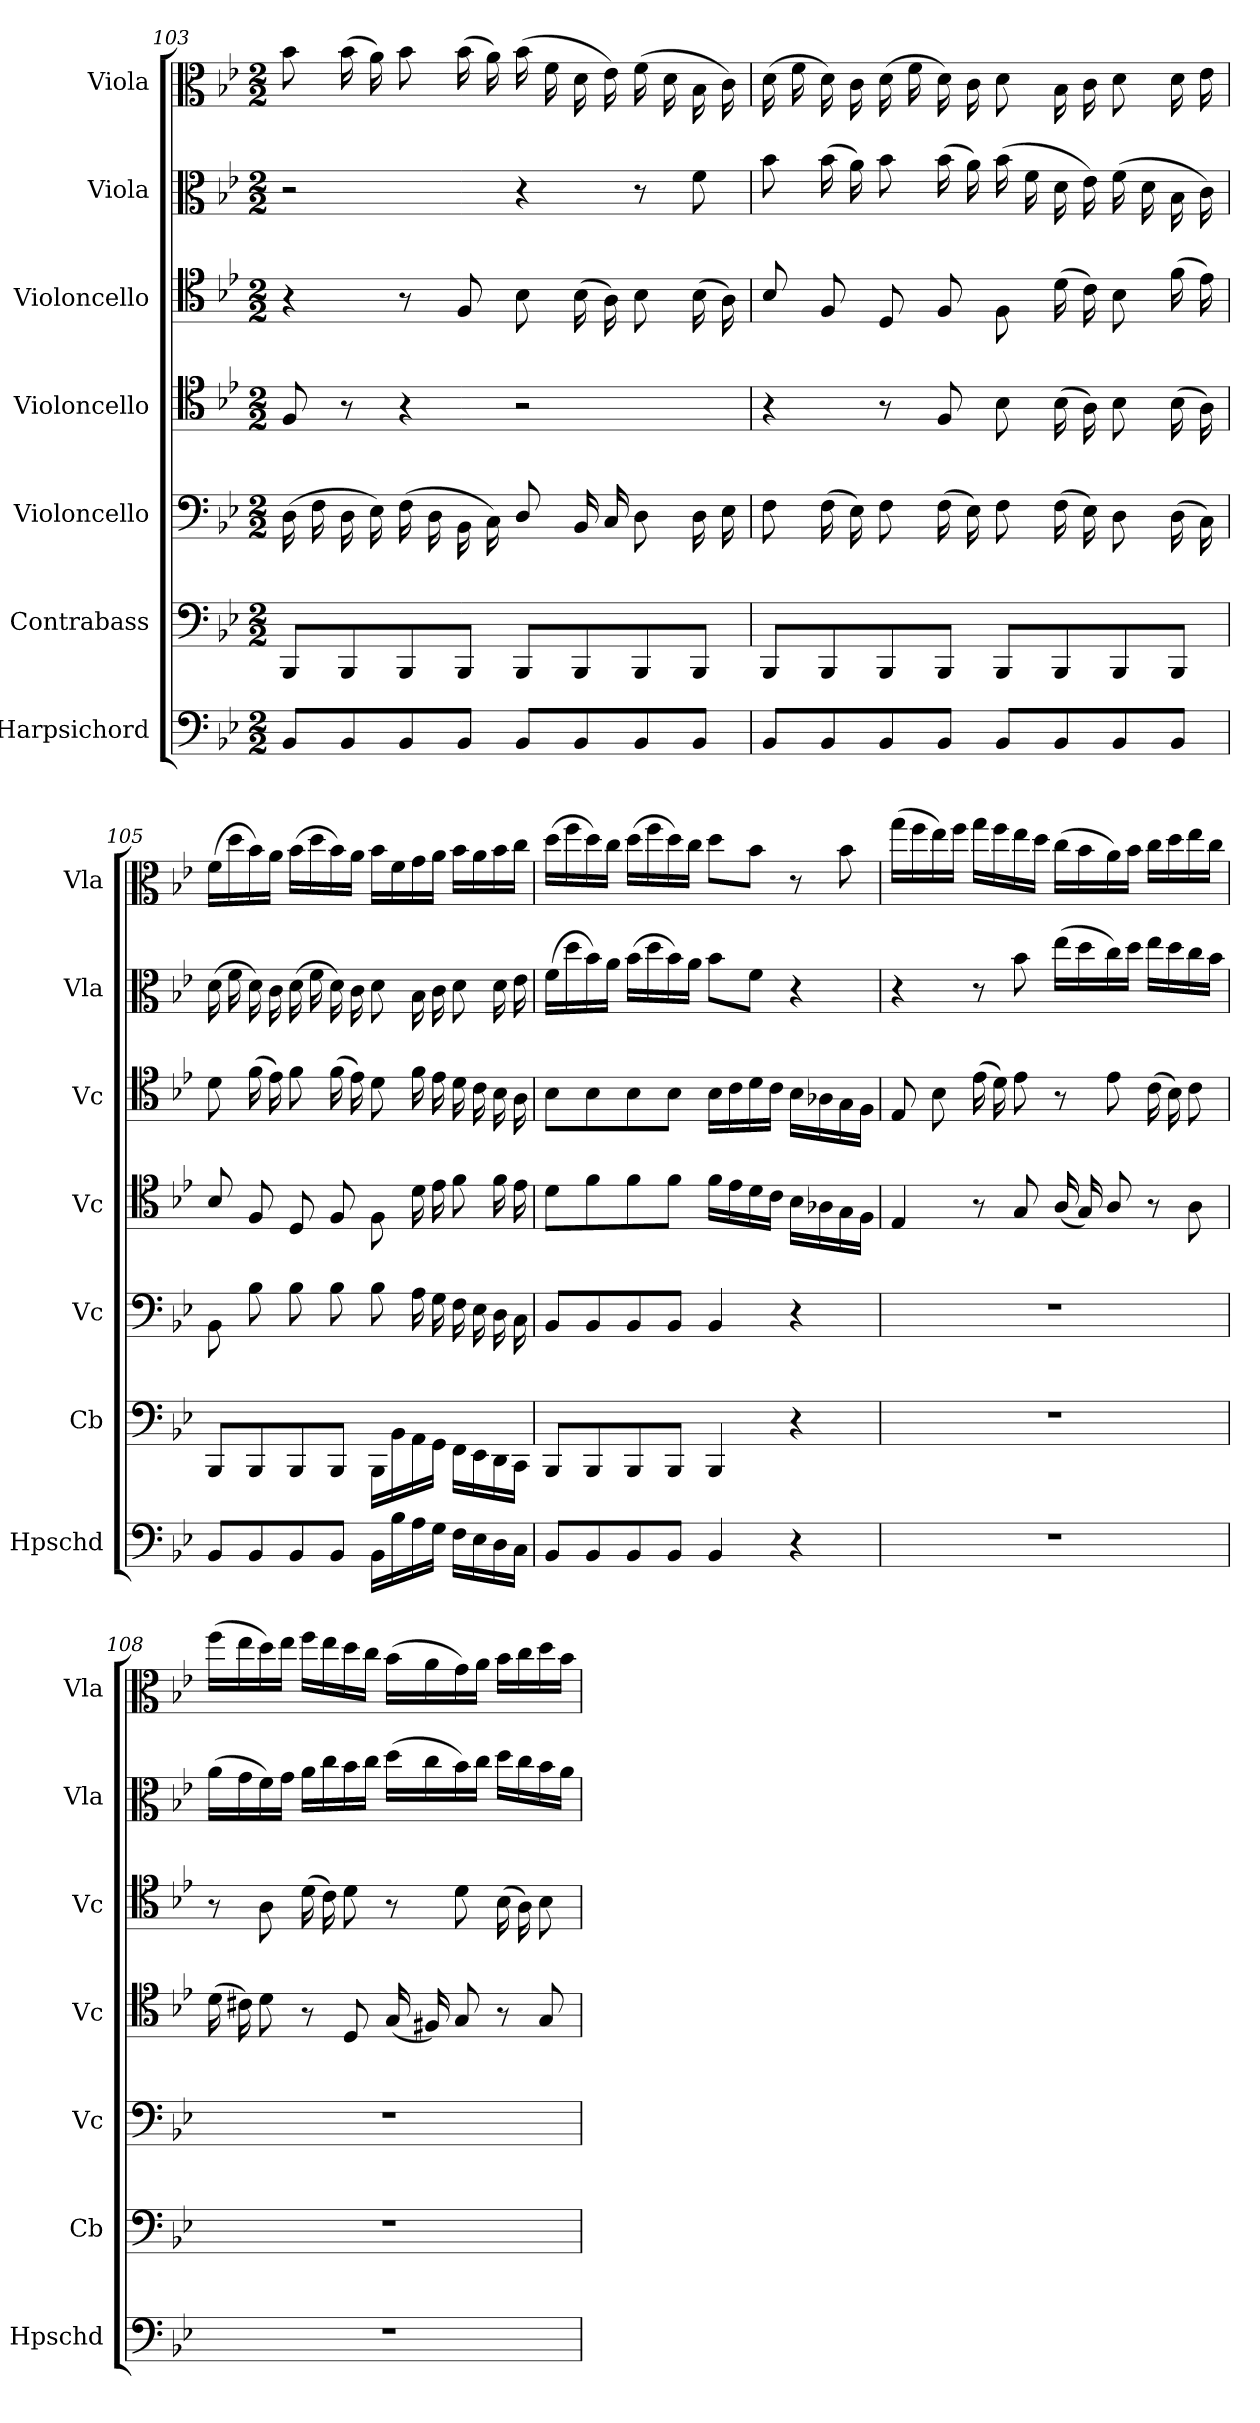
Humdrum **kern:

**kern	**kern	**kern	**kern	**kern	**kern	**kern
*part7	*part6	*part5	*part4	*part3	*part2	*part1
*staff7	*staff6	*staff5	*staff4	*staff3	*staff2	*staff1
*I"Harpsichord	*I"Contrabass	*I"Violoncello	*I"Violoncello	*I"Violoncello	*I"Viola	*I"Viola
*I'Hpschd	*I'Cb	*I'Vc	*I'Vc	*I'Vc	*I'Vla	*I'Vla
*clefF4	*clefF4	*clefF4	*clefC4	*clefC4	*clefC3	*clefC3
*	*ITrd7c12	*	*	*	*	*
*k[b-e-]	*k[b-e-]	*k[b-e-]	*k[b-e-]	*k[b-e-]	*k[b-e-]	*k[b-e-]
*B-:	*B-:	*B-:	*B-:	*B-:	*B-:	*B-:
*M2/2	*M2/2	*M2/2	*M2/2	*M2/2	*M2/2	*M2/2
=103	=103	=103	=103	=103	=103	=103
8BB-/L	8BBBB-/L	(16D\	8F/	4r	2r	8b-\
.	.	16F\	.	.	.	.
8BB-/	8BBBB-/	16D\	8r	.	.	(16b-\
.	.	16E-\)	.	.	.	16a\)
8BB-/	8BBBB-/	(16F\	4r	8r	.	8b-\
.	.	16D\	.	.	.	.
8BB-/J	8BBBB-/J	16BB-\	.	8F/	.	(16b-\
.	.	16C\)	.	.	.	16a\)
8BB-/L	8BBBB-/L	8D/	2r	8B-\	4r	(16b-\
.	.	.	.	.	.	16f\
8BB-/	8BBBB-/	16BB-/	.	(16B-\	.	16d\
.	.	16C/	.	16A\)	.	16e-\)
8BB-/	8BBBB-/	8D\	.	8B-\	8r	(16f\
.	.	.	.	.	.	16d\
8BB-/J	8BBBB-/J	16D\	.	(16B-\	8f\	16B-\
.	.	16E-\	.	16A\)	.	16c\)
=104	=104	=104	=104	=104	=104	=104
8BB-/L	8BBBB-/L	8F\	4r	8B-/	8b-\	(16d\
.	.	.	.	.	.	16f\
8BB-/	8BBBB-/	(16F\	.	8F/	(16b-\	16d\)
.	.	16E-\)	.	.	16a\)	16c\
8BB-/	8BBBB-/	8F\	8r	8D/	8b-\	(16d\
.	.	.	.	.	.	16f\
8BB-/J	8BBBB-/J	(16F\	8F/	8F/	(16b-\	16d\)
.	.	16E-\)	.	.	16a\)	16c\
8BB-/L	8BBBB-/L	8F\	8B-\	8F\	(16b-\	8d\
.	.	.	.	.	16f\	.
8BB-/	8BBBB-/	(16F\	(16B-\	(16d\	16d\	16B-\
.	.	16E-\)	16A\)	16c\)	16e-\)	16c\
8BB-/	8BBBB-/	8D\	8B-\	8B-\	(16f\	8d\
.	.	.	.	.	16d\	.
8BB-/J	8BBBB-/J	(16D\	(16B-\	(16f\	16B-\	16d\
.	.	16C\)	16A\)	16e-\)	16c\)	16e-\
=105	=105	=105	=105	=105	=105	=105
8BB-/L	8BBBB-/L	8BB-\	8B-/	8d\	(16d\	(16f\LL
.	.	.	.	.	16f\	16dd\
8BB-/	8BBBB-/	8B-\	8F/	(16f\	16d\)	16b-\)
.	.	.	.	16e-\)	16c\	16a\JJ
8BB-/	8BBBB-/	8B-\	8D/	8f\	(16d\	(16b-\LL
.	.	.	.	.	16f\	16dd\
8BB-/J	8BBBB-/J	8B-\	8F/	(16f\	16d\)	16b-\)
.	.	.	.	16e-\)	16c\	16a\JJ
16BB-\LL	16BBBB-\LL	8B-\	8F\	8d\	8d\	16b-\LL
16B-\	16BBB-\	.	.	.	.	16f\
16A\	16AAA\	16A\	16d\	16f\	16B-\	16g\
16G\JJ	16GGG\JJ	16G\	16e-\	16e-\	16c\	16a\JJ
16F\LL	16FFF\LL	16F\	8f\	16d\	8d\	16b-\LL
16E-\	16EEE-\	16E-\	.	16c\	.	16a\
16D\	16DDD\	16D\	16f\	16B-\	16d\	16b-\
16C\JJ	16CCC\JJ	16C\	16e-\	16A\	16e-\	16cc\JJ
=106	=106	=106	=106	=106	=106	=106
8BB-/L	8BBBB-/L	8BB-/L	8d\L	8B-\L	(16f\LL	(16dd\LL
.	.	.	.	.	16dd\	16ff\
8BB-/	8BBBB-/	8BB-/	8f\	8B-\	16b-\)	16dd\)
.	.	.	.	.	16a\JJ	16cc\JJ
8BB-/	8BBBB-/	8BB-/	8f\	8B-\	(16b-\LL	(16dd\LL
.	.	.	.	.	16dd\	16ff\
8BB-/J	8BBBB-/J	8BB-/J	8f\J	8B-\J	16b-\)	16dd\)
.	.	.	.	.	16a\JJ	16cc\JJ
4BB-/	4BBBB-/	4BB-/	16f\LL	16B-\LL	8b-\L	8dd\L
.	.	.	16e-\	16c\	.	.
.	.	.	16d\	16d\	8f\J	8b-\J
.	.	.	16c\JJ	16c\JJ	.	.
4r	4r	4r	16B-\LL	16B-\LL	4r	8r
.	.	.	16A-X\	16A-X\	.	.
.	.	.	16G\	16G\	.	8b-\
.	.	.	16F\JJ	16F\JJ	.	.
=107	=107	=107	=107	=107	=107	=107
1r	1r	1r	4E-/	8E-/	4r	(16gg\LL
.	.	.	.	.	.	16ff\
.	.	.	.	8B-\	.	16ee-\)
.	.	.	.	.	.	16ff\JJ
.	.	.	8r	(16e-\	8r	16gg\LL
.	.	.	.	16d\)	.	16ff\
.	.	.	8G/	8e-\	8b-\	16ee-\
.	.	.	.	.	.	16dd\JJ
.	.	.	(16A/	8r	(16ee-\LL	(16cc\LL
.	.	.	16G/)	.	16dd\	16b-\
.	.	.	8A/	8e-\	16cc\)	16a\)
.	.	.	.	.	16dd\JJ	16b-\JJ
.	.	.	8r	(16c\	16ee-\LL	16cc\LL
.	.	.	.	16B-\)	16dd\	16dd\
.	.	.	8A\	8c\	16cc\	16ee-\
.	.	.	.	.	16b-\JJ	16cc\JJ
=108	=108	=108	=108	=108	=108	=108
1r	1r	1r	(16d\	8r	(16a\LL	(16ff\LL
.	.	.	16c#X\)	.	16g\	16ee-\
.	.	.	8d\	8A\	16f\)	16dd\)
.	.	.	.	.	16g\JJ	16ee-\JJ
.	.	.	8r	(16d\	16a\LL	16ff\LL
.	.	.	.	16c\)	16cc\	16ee-\
.	.	.	8D/	8d\	16b-\	16dd\
.	.	.	.	.	16cc\JJ	16cc\JJ
.	.	.	(16G/	8r	(16dd\LL	(16b-\LL
.	.	.	16F#X/)	.	16cc\	16a\
.	.	.	8G/	8d\	16b-\)	16g\)
.	.	.	.	.	16cc\JJ	16a\JJ
.	.	.	8r	(16B-\	16dd\LL	16b-\LL
.	.	.	.	16A\)	16cc\	16cc\
.	.	.	8G/	8B-\	16b-\	16dd\
.	.	.	.	.	16a\JJ	16b-\JJ
=	=	=	=	=	=	=
*-	*-	*-	*-	*-	*-	*-
